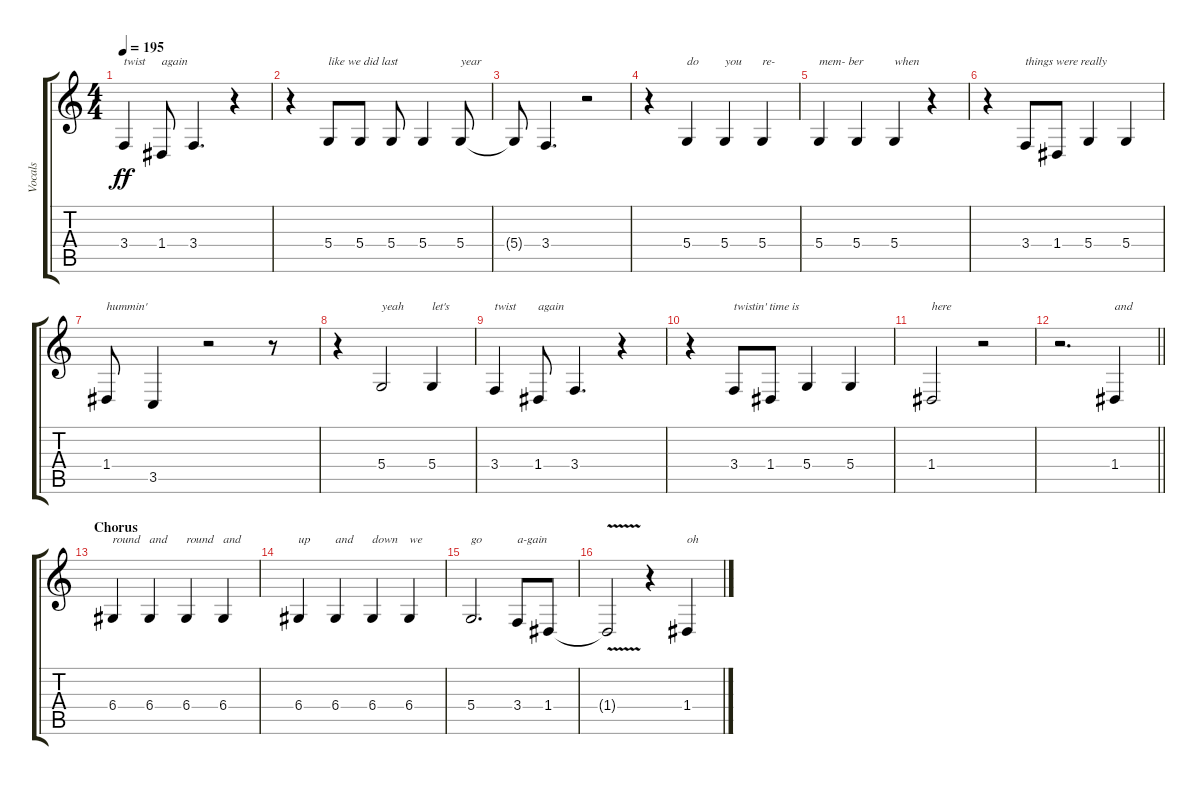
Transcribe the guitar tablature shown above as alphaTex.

\track ("Vocals" "Vocals") {instrument tenorsax}
\staff {score tabs}
\tuning (E4 B3 G3 D3 A2 E2) {hide}
\ts (4 4)
\tempo 195
\clef g2
\ks c
3.4.4{txt "twist" dy ff} 1.4.8{txt "again"} 3.4.4{d} r.4 |
r.4 5.4.8{txt "like we did last"} 5.4.8 5.4.8 5.4.4 5.4.8{txt "year"} |
5.4{t}.8 3.4.4{d} r.2 |
r.4 5.4.4{txt "do"} 5.4.4{txt "you"} 5.4.4{txt "re-"} |
5.4.4{txt "mem- ber"} 5.4.4 5.4.4{txt "when"} r.4 |
r.4 3.4.8{txt "things were really"} 1.4.8 5.4.4 5.4.4 |
1.4.8{txt "hummin'"} 3.5.4 r.2 r.8 |
r.4 5.4.2{txt "yeah"} 5.4.4{txt "let's"} |
3.4.4{txt "twist"} 1.4.8{txt "again"} 3.4.4{d} r.4 |
r.4 3.4.8{txt "twistin' time is"} 1.4.8 5.4.4 5.4.4 |
1.4.2{txt "here"} r.2 |
\barLineRight lightlight
r.2{d} 1.4.4{txt "and"} |
\section ("" "Chorus")
6.4.4{txt "round"} 6.4.4{txt "and"} 6.4.4{txt "round"} 6.4.4{txt "and"} |
6.4.4{txt "up"} 6.4.4{txt "and"} 6.4.4{txt "down"} 6.4.4{txt "we"} |
5.4.2{d txt "go"} 3.4.8{txt "a-gain"} 1.4.8 |
1.4{v t}.2 r.4 1.4.4{txt "oh"}
